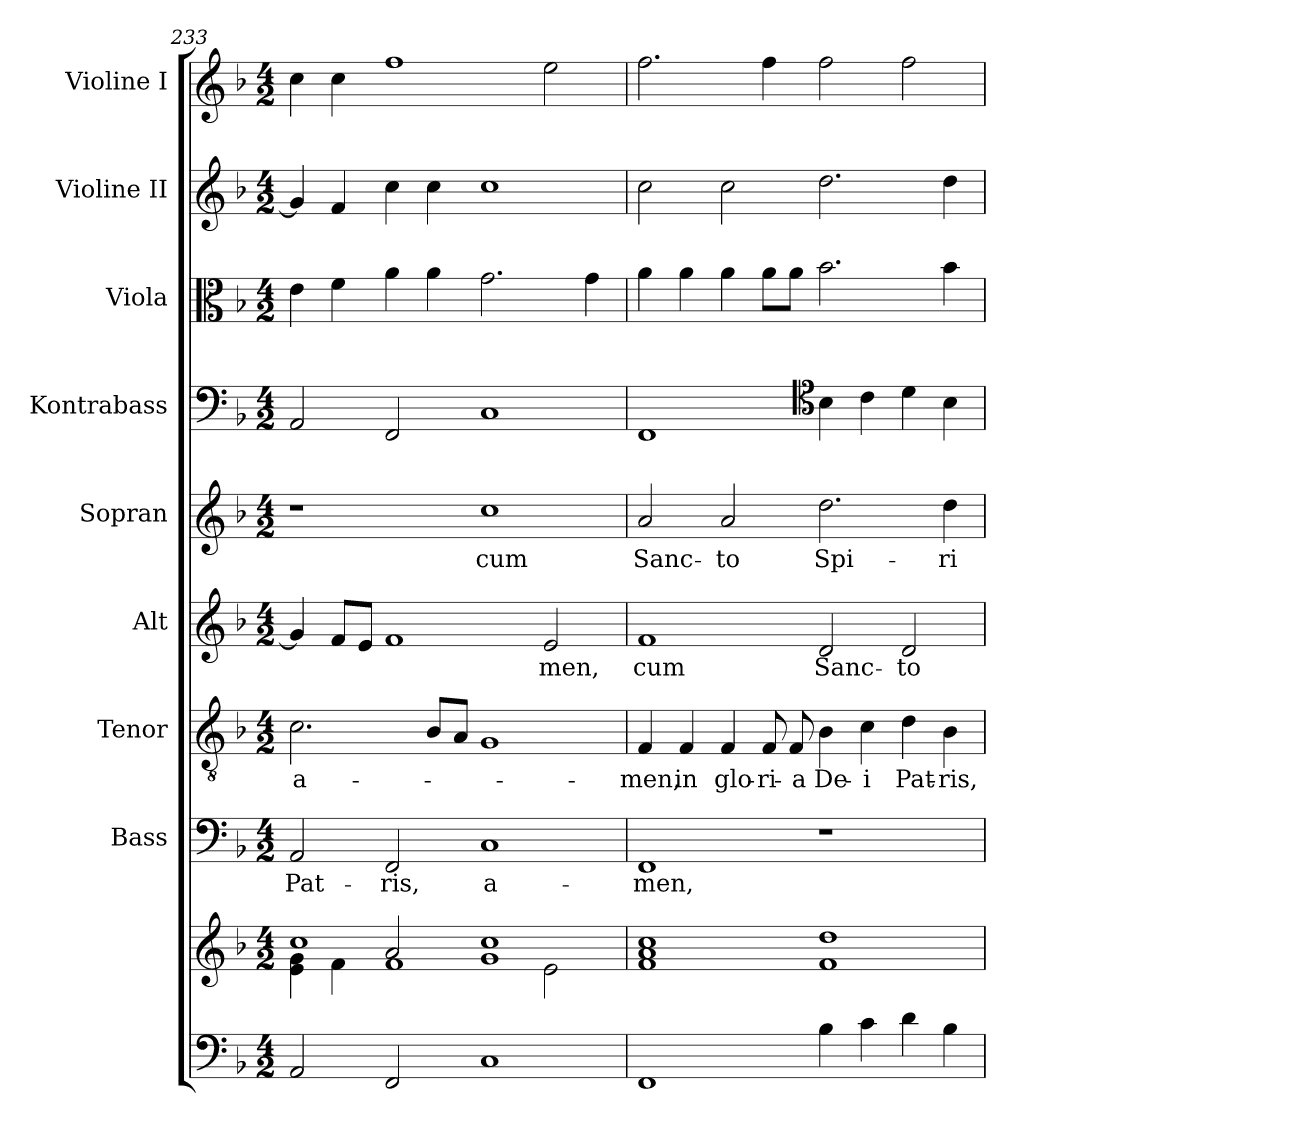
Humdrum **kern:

**kern	**kern	**kern	**text	**kern	**text	**kern	**text	**kern	**text	**kern	**kern	**kern	**kern
*part9	*part9	*part8	*part8	*part7	*part7	*part6	*part6	*part5	*part5	*part4	*part3	*part2	*part1
*staff10	*staff9	*staff8	*staff8	*staff7	*staff7	*staff6	*staff6	*staff5	*staff5	*staff4	*staff3	*staff2	*staff1
*	*	*I"Bass	*	*I"Tenor	*	*I"Alt	*	*I"Sopran	*	*I"Kontrabass	*I"Viola	*I"Violine II	*I"Violine I
*	*	*I'B.	*	*I'T.	*	*I'A.	*	*I'S.	*	*I'Kb.	*I'Vla.	*I'Vl. II	*I'Vl. I
*clefF4	*clefG2	*clefF4	*	*clefGv2	*	*clefG2	*	*clefG2	*	*clefF4	*clefC3	*clefG2	*clefG2
*	*	*	*	*	*	*	*	*	*	*ITrd7c12	*	*	*
*k[b-]	*k[b-]	*k[b-]	*	*k[b-]	*	*k[b-]	*	*k[b-]	*	*k[b-]	*k[b-]	*k[b-]	*k[b-]
*F:	*F:	*F:	*	*F:	*	*F:	*	*F:	*	*F:	*F:	*F:	*F:
*M4/2	*M4/2	*M4/2	*	*M4/2	*	*M4/2	*	*M4/2	*	*M4/2	*M4/2	*M4/2	*M4/2
=233	=233	=233	=233	=233	=233	=233	=233	=233	=233	=233	=233	=233	=233
*	*^	*	*	*	*	*	*	*	*	*	*	*	*
*	*	*^	*	*	*	*	*	*	*	*	*	*	*	*
!	!	!	!	!	!LO:LY:b	!	!LO:LY:b	!	!	!	!	!	!	!	!
2AA/	1cc	4e\ 4g\	2ryy	2AA/	Pat-	2.c\	a-	4g/]	.	1r	.	2AAA/	4e\	4g/]	4cc\
.	.	4f\	.	.	.	.	.	8f/L	.	.	.	.	4f\	4f/	4cc\
.	.	.	.	.	.	.	.	8e/J	.	.	.	.	.	.	.
!	!	!	!	!	!LO:LY:b	!	!	!	!	!	!	!	!	!	!
2FF/	.	1f	2a/	2FF/	-ris,	.	.	1f	.	.	.	2FFF/	4a\	4cc\	1ff
.	.	.	.	.	.	8B-/L	.	.	.	.	.	.	4a\	4cc\	.
.	.	.	.	.	.	8A/J	.	.	.	.	.	.	.	.	.
!	!	!	!	!	!LO:LY:b	!	!	!	!	!	!LO:LY:b	!	!	!	!
1C	1g 1cc	.	1ryy	1C	a-	1G	.	.	.	1cc	cum	1CC	2.g\	1cc	.
!	!	!	!	!	!	!	!	!	!LO:LY:b	!	!	!	!	!	!
.	.	2e\	.	.	.	.	.	2e/	-men,	.	.	.	.	.	2ee\
.	.	.	.	.	.	.	.	.	.	.	.	.	4g\	.	.
*	*v	*v	*v	*	*	*	*	*	*	*	*	*	*	*	*
!!LO:PB:g=z
=234	=234	=234	=234	=234	=234	=234	=234	=234	=234	=234	=234	=234	=234
!	!	!	!LO:LY:b	!	!LO:LY:b	!	!LO:LY:b	!	!LO:LY:b	!	!	!	!
1FF	1f 1a 1cc	1FF	-men,	4F/	-men,	1f	cum	2a/	Sanc-	1FFF	4a\	2cc\	2.ff\
!	!	!	!	!	!LO:LY:b	!	!	!	!	!	!	!	!
.	.	.	.	4F/	in	.	.	.	.	.	4a\	.	.
!	!	!	!	!	!LO:LY:b	!	!	!	!LO:LY:b	!	!	!	!
.	.	.	.	4F/	glo-	.	.	2a/	-to	.	4a\	2cc\	.
!	!	!	!	!	!LO:LY:b	!	!	!	!	!	!	!	!
.	.	.	.	8F/	-ri-	.	.	.	.	.	8a\L	.	4ff\
!	!	!	!	!	!LO:LY:b	!	!	!	!	!	!	!	!
.	.	.	.	8F/	-a	.	.	.	.	.	8a\J	.	.
*	*	*	*	*	*	*	*	*	*	*clefC4	*	*	*
!	!	!	!	!	!LO:LY:b	!	!LO:LY:b	!	!LO:LY:b	!	!	!	!
4B-\	1f 1dd	1r	.	4B-\	De-	2d/	Sanc-	2.dd\	Spi-	4BB-\	2.b-\	2.dd\	2ff\
!	!	!	!	!	!LO:LY:b	!	!	!	!	!	!	!	!
4c\	.	.	.	4c\	-i	.	.	.	.	4C\	.	.	.
!	!	!	!	!	!LO:LY:b	!	!LO:LY:b	!	!	!	!	!	!
4d\	.	.	.	4d\	Pat-	2d/	-to	.	.	4D\	.	.	2ff\
!	!	!	!	!	!LO:LY:b	!	!	!	!LO:LY:b	!	!	!	!
4B-\	.	.	.	4B-\	-ris,	.	.	4dd\	-ri-	4BB-\	4b-\	4dd\	.
=	=	=	=	=	=	=	=	=	=	=	=	=	=
*-	*-	*-	*-	*-	*-	*-	*-	*-	*-	*-	*-	*-	*-
